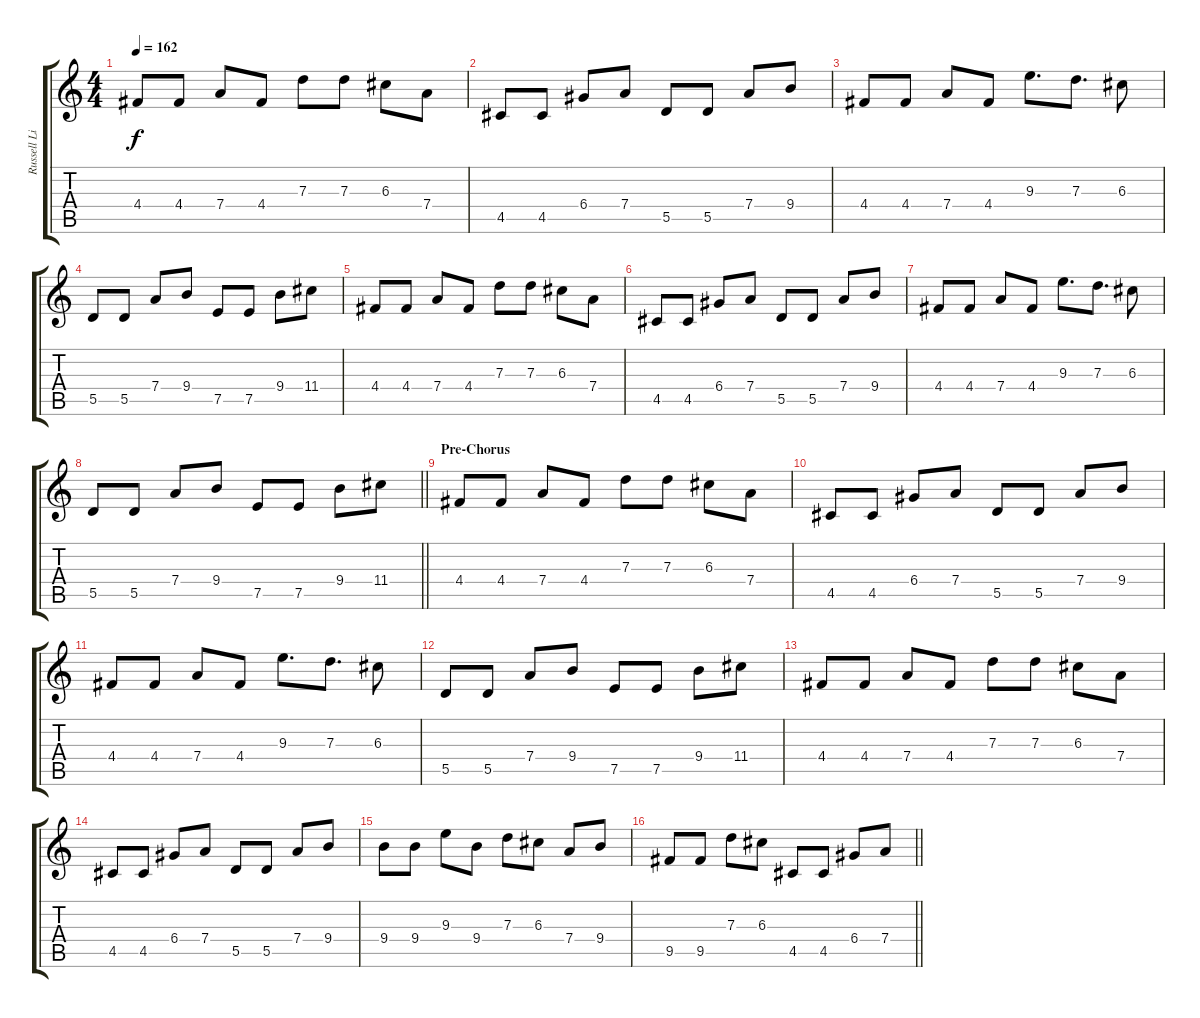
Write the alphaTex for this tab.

\track ("Russell Lissack" "Russell Li") {instrument electricguitarclean}
\staff {score tabs}
\tuning (E4 B3 G3 D3 A2 E2) {hide}
\ts (4 4)
\tempo 162
\clef g2
\ks c
4.4.8{dy f} 4.4.8 7.4.8 4.4.8 7.3.8 7.3.8 6.3.8 7.4.8 |
4.5.8 4.5.8 6.4.8 7.4.8 5.5.8 5.5.8 7.4.8 9.4.8 |
4.4.8 4.4.8 7.4.8 4.4.8 9.3.8{d} 7.3.8{d} 6.3.8 |
5.5.8 5.5.8 7.4.8 9.4.8 7.5.8 7.5.8 9.4.8 11.4.8 |
4.4.8 4.4.8 7.4.8 4.4.8 7.3.8 7.3.8 6.3.8 7.4.8 |
4.5.8 4.5.8 6.4.8 7.4.8 5.5.8 5.5.8 7.4.8 9.4.8 |
4.4.8 4.4.8 7.4.8 4.4.8 9.3.8{d} 7.3.8{d} 6.3.8 |
\barLineRight lightlight
5.5.8 5.5.8 7.4.8 9.4.8 7.5.8 7.5.8 9.4.8 11.4.8 |
\section ("" "Pre-Chorus")
4.4.8 4.4.8 7.4.8 4.4.8 7.3.8 7.3.8 6.3.8 7.4.8 |
4.5.8 4.5.8 6.4.8 7.4.8 5.5.8 5.5.8 7.4.8 9.4.8 |
4.4.8 4.4.8 7.4.8 4.4.8 9.3.8{d} 7.3.8{d} 6.3.8 |
5.5.8 5.5.8 7.4.8 9.4.8 7.5.8 7.5.8 9.4.8 11.4.8 |
4.4.8 4.4.8 7.4.8 4.4.8 7.3.8 7.3.8 6.3.8 7.4.8 |
4.5.8 4.5.8 6.4.8 7.4.8 5.5.8 5.5.8 7.4.8 9.4.8 |
9.4.8 9.4.8 9.3.8 9.4.8 7.3.8 6.3.8 7.4.8 9.4.8 |
\barLineRight lightlight
9.5.8 9.5.8 7.3.8 6.3.8 4.5.8 4.5.8 6.4.8 7.4.8
